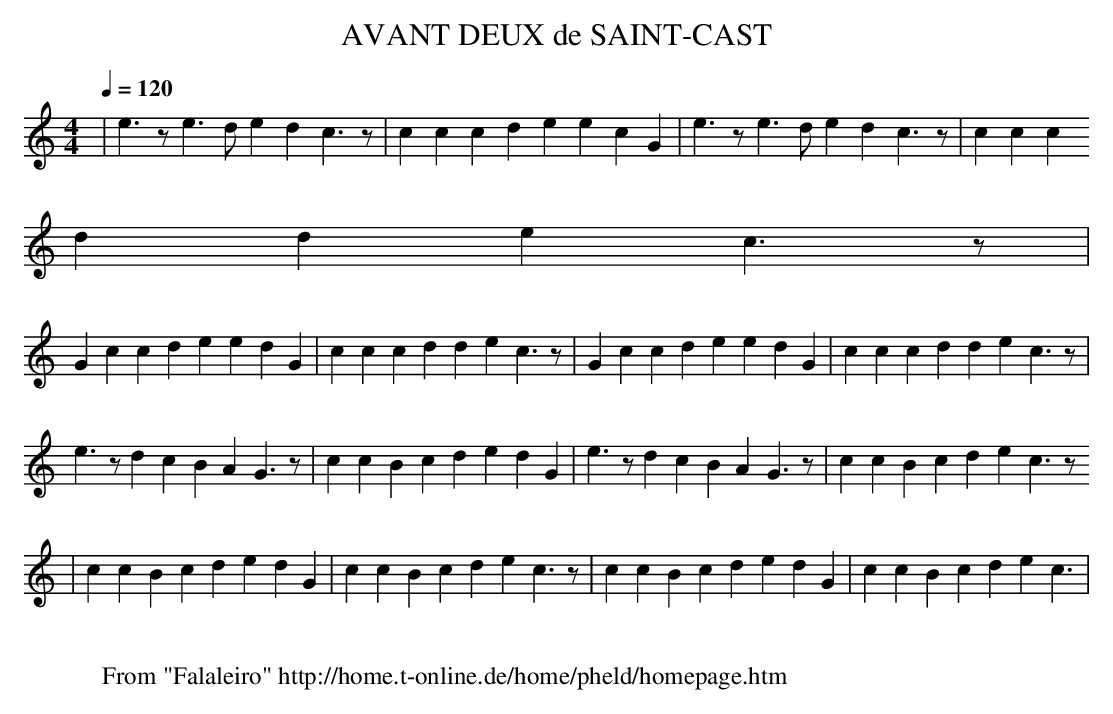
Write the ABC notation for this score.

X:1
T:AVANT DEUX de SAINT-CAST
M:4/4
L:1/4
Q:1/4=120
K:C
|e3/2 z/2 e3/2d/2 edc3/2 z/2 |cccd eecG|e3/2 z/2 e3/2d/2 edc3/2 z/2 |ccc
d dec3/2 z/2 |
Gccd eedG|cccd dec3/2 z/2 |Gccd eedG|cccd dec3/2 z/2 |
e3/2 z/2 dc BAG3/2 z/2 |ccBc dedG|e3/2 z/2 dc BAG3/2 z/2 |ccBc dec3/2 z/
2 |
ccBc dedG|ccBc dec3/2 z/2 |ccBc dedG|ccBc dec3/2|
W:
W: From "Falaleiro" http://home.t-online.de/home/pheld/homepage.htm
